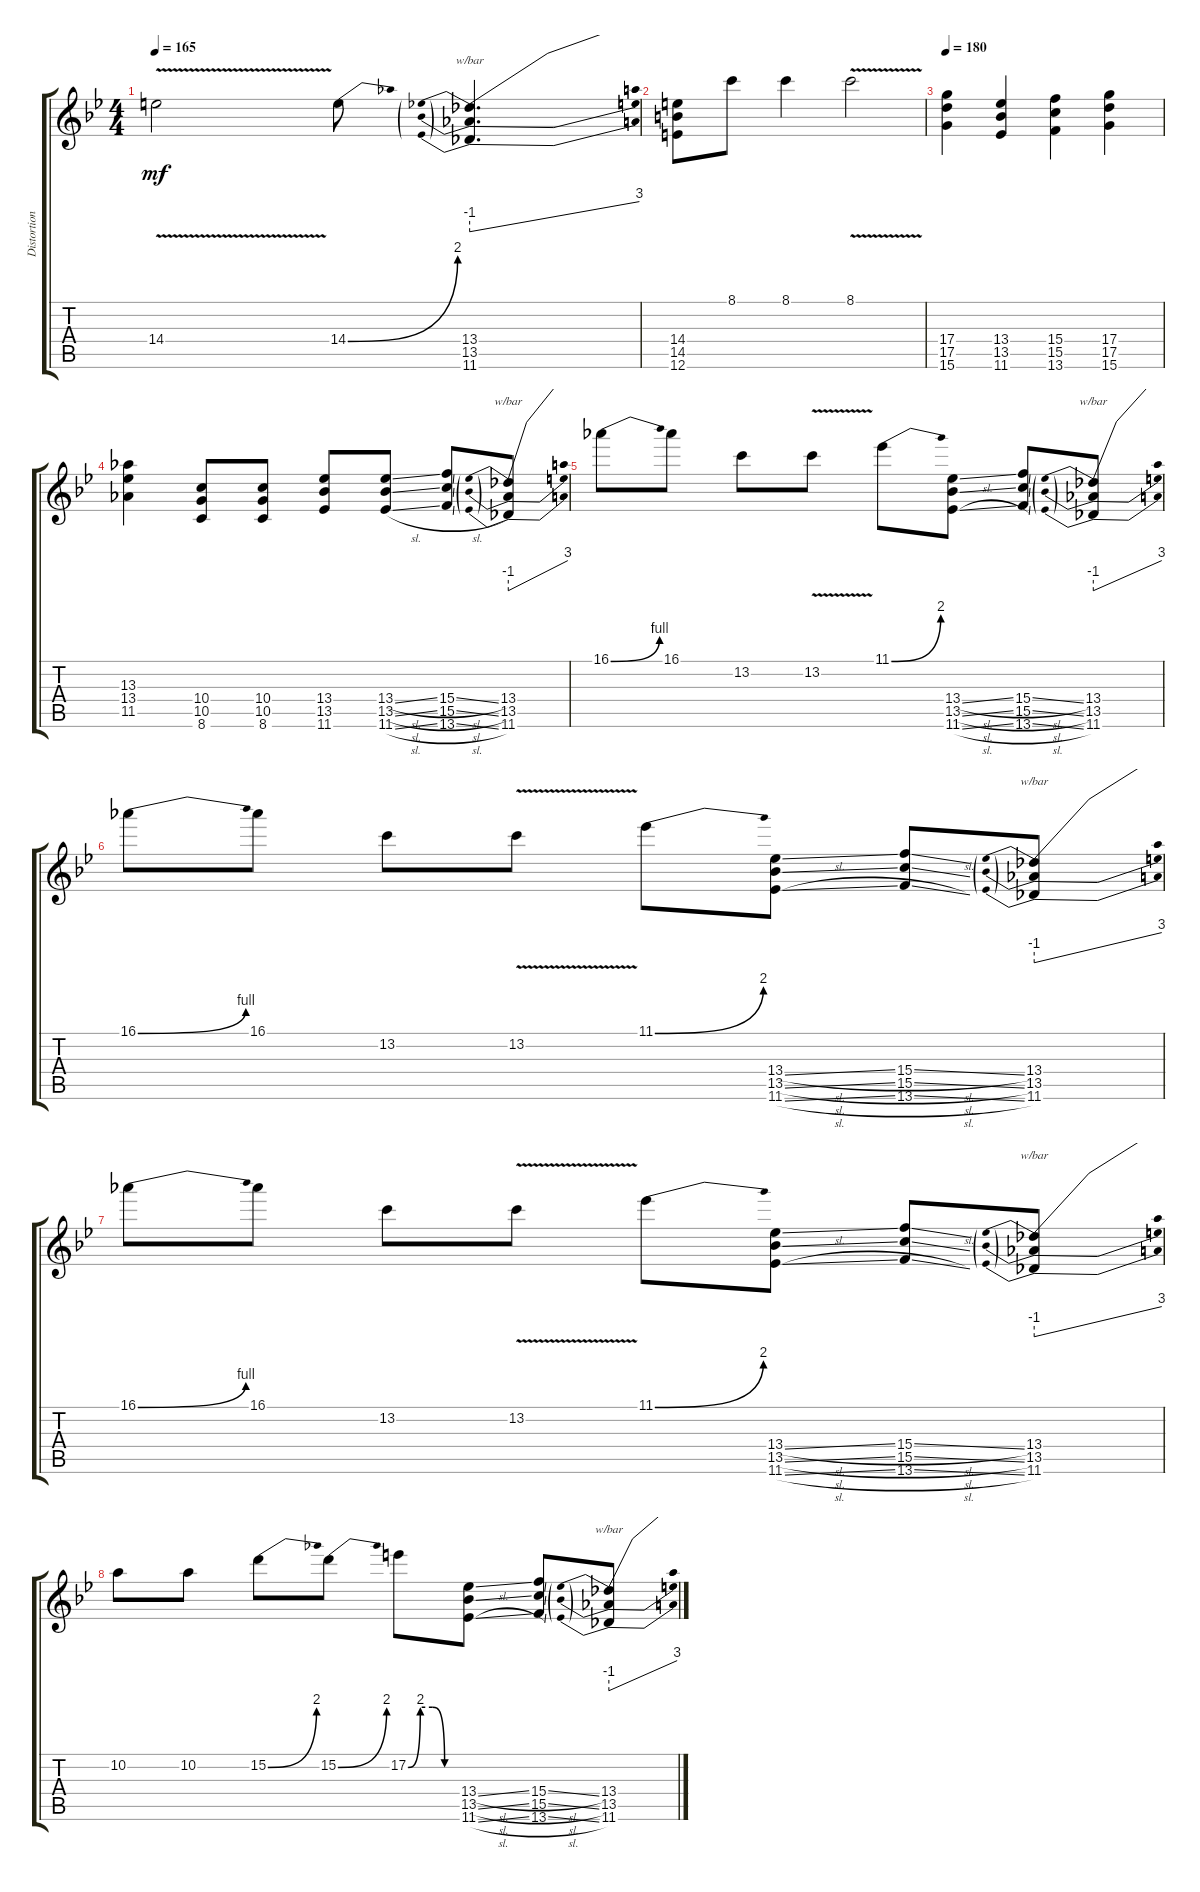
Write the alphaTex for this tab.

\track ("Distortion Guitar" "Distortion") {instrument distortionguitar}
\staff {score tabs}
\tuning (E4 B3 G3 D3 A2 E2) {hide}
\ts (4 4)
\tempo 165
\clef g2
\ks bb
14.4{v t}.2{dy mf} 14.4{be (bend 0 0 60 8)}.8 (13.4 13.5 11.6).4{d tbe (predivedive default 0 -4 60 12)} |
(14.4 14.5 12.6).8 8.1.8 8.1.4 8.1{v}.2 |
\tempo 180
(17.4 17.5 15.6).4 (13.4 13.5 11.6).4 (15.4 15.5 13.6).4 (17.4 17.5 15.6).4 |
(13.3 13.4 11.5).4 (10.4 10.5 8.6).8 (10.4 10.5 8.6).8 (13.4 13.5 11.6).8 (13.4{sl} 13.5{sl} 11.6{sl}).8 (15.4{sl} 15.5{sl} 13.6{sl}).8 (13.4 13.5 11.6).8{tbe (predivedive default 0 -4 60 12)} |
16.1{be (bend 0 0 60 4)}.8 16.1.8 13.2.8 13.2{v}.8 11.1{be (bend 0 0 60 8)}.8 (13.4{sl} 13.5{sl} 11.6{sl}).8 (15.4{sl} 15.5{sl} 13.6{sl}).8 (13.4 13.5 11.6).8{tbe (predivedive default 0 -4 60 12)} |
16.1{be (bend 0 0 60 4)}.8 16.1.8 13.2.8 13.2{v}.8 11.1{be (bend 0 0 60 8)}.8 (13.4{sl} 13.5{sl} 11.6{sl}).8 (15.4{sl} 15.5{sl} 13.6{sl}).8 (13.4 13.5 11.6).8{tbe (predivedive default 0 -4 60 12)} |
16.1{be (bend 0 0 60 4)}.8 16.1.8 13.2.8 13.2{v}.8 11.1{be (bend 0 0 60 8)}.8 (13.4{sl} 13.5{sl} 11.6{sl}).8 (15.4{sl} 15.5{sl} 13.6{sl}).8 (13.4 13.5 11.6).8{tbe (predivedive default 0 -4 60 12)} |
10.2.8 10.2.8 15.2{be (bend 0 0 60 8)}.8 15.2{be (bend 0 0 60 8)}.8 17.2{be (custom 0 0 15 8 30 8 45 0 60 0)}.8 (13.4{sl} 13.5{sl} 11.6{sl}).8 (15.4{sl} 15.5{sl} 13.6{sl}).8 (13.4 13.5 11.6).8{tbe (predivedive default 0 -4 60 12)}
